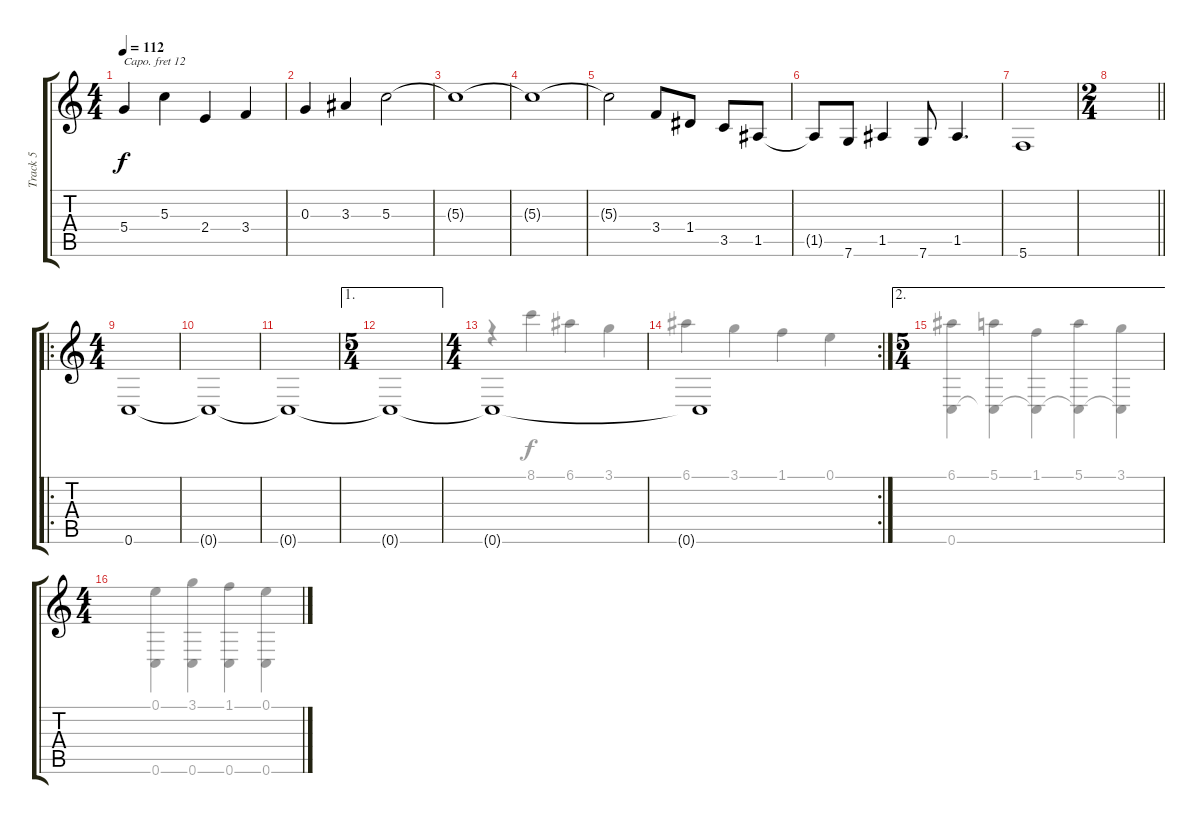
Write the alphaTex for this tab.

\track ("Track 5" "Track 5") {instrument stringensemble1}
\staff {score tabs}
\capo 12
\tuning (E4 B3 G3 D3 A2 C2) {hide}
\voice
\ts (4 4)
\tempo 112
\clef g2
\ks c
5.4.4{dy f} 5.3.4 2.4.4 3.4.4 |
0.3.4 3.3.4 5.3.2 |
5.3{t}.1 |
5.3{t}.1 |
5.3{t}.2 3.4.8 1.4.8 3.5.8 1.5.8 |
1.5{t}.8 7.6.8 1.5.4 7.6.8 1.5.4{d} |
5.6.1 |
\ts (2 4)
\barLineRight lightlight
|
\ro
\ts (4 4)
0.6.1 |
0.6{t}.1 |
0.6{t}.1 |
\ae 1
\ts (5 4)
0.6{t}.1 |
\ts (4 4)
0.6{t}.1 |
\rc 2
0.6{t}.1 |
\ae 2
\ts (5 4)
|
\ts (4 4)
\voice
\clef g2
\ottava regular
\simile none
\ks c
|
|
|
|
|
|
|
\barLineRight lightlight
|
|
|
|
|
r.4 8.1.4 6.1.4 3.1.4 |
6.1.4 3.1.4 1.1.4 0.1.4 |
(6.1 0.6).4 (5.1 0.6{t}).4 (1.1 0.6{t}).4 (5.1 0.6{t}).4 (3.1 0.6{t}).4 |
(0.1 0.6).4 (3.1 0.6).4 (1.1 0.6).4 (0.1 0.6).4
